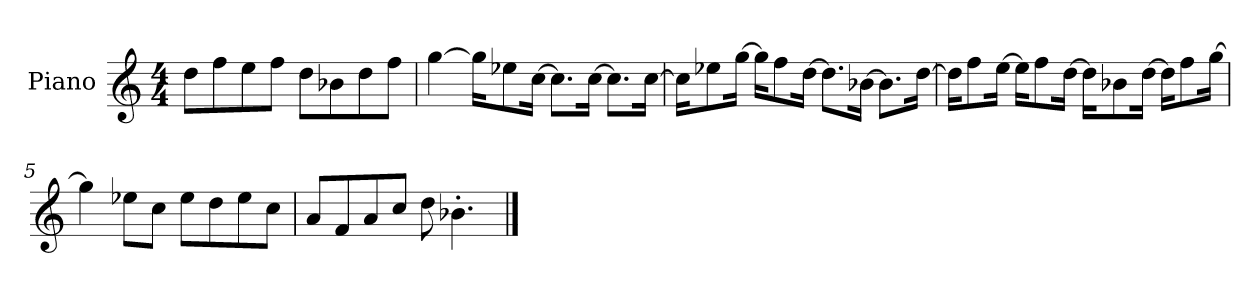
**kern
*part1
*staff1
*I"Piano
*I'P-no
*clefG2
*k[]
*M4/4
*MM90
=1
8dd\L
8ff\
8ee\
8ff\J
8dd\L
8b-X\
8dd\
8ff\J
=2
[4gg\
16gg\KL]
8ee-X\
[16cc\Jk
8.cc\L]
[16cc\Jk
8.cc\L]
[16cc\Jk
=3
16cc\KL]
8ee-X\
[16gg\Jk
16gg\KL]
8ff\
[16dd\Jk
8.dd\L]
[16b-X\Jk
8.b-\L]
[16dd\Jk
!!LO:LB:g=z
=4
16dd\KL]
8ff\
[16ee\Jk
16ee\KL]
8ff\
[16dd\Jk
16dd\KL]
8b-X\
[16dd\Jk
16dd\KL]
8ff\
[16gg\Jk
=5
4gg\]
8ee-X\L
8cc\J
8ee-\L
8dd\
8ee-\
8cc\J
=6
8a/L
8f/
8a/
8cc/J
8dd\
4.b-X'\
==
*-
